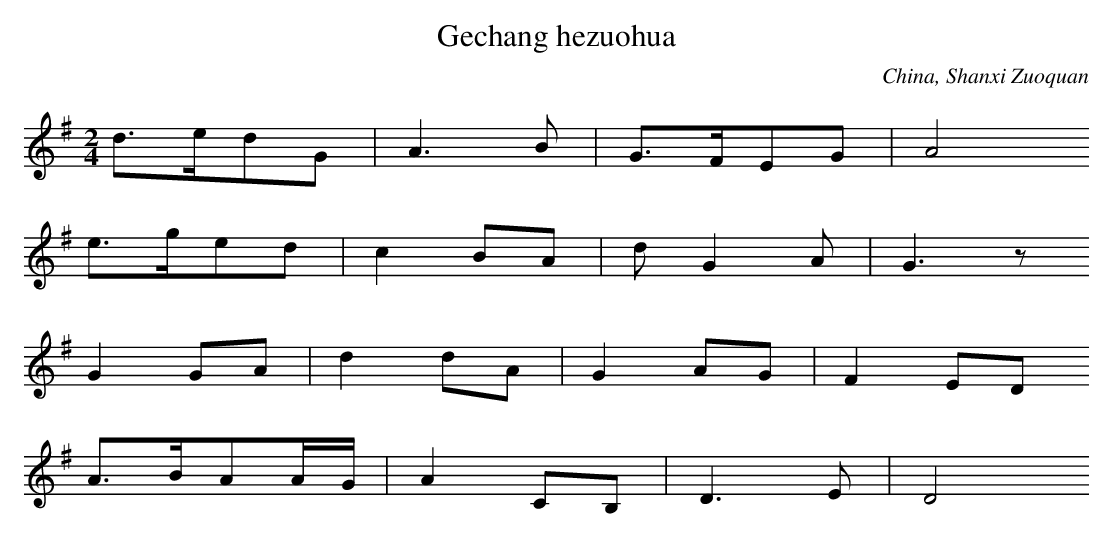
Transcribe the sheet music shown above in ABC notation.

X:1
T: Gechang hezuohua
O: China, Shanxi Zuoquan
M: 2/4
L: 1/16
K: G
d3ed2G2 | A6B2 | G3FE2G2 | A8
e3ge2d2 | c4B2A2 | d2G4A2 | G6z2
G4G2A2 | d4d2A2 | G4A2G2 | F4E2D2
A3BA2AG | A4C2B,2 | D6E2 | D8
